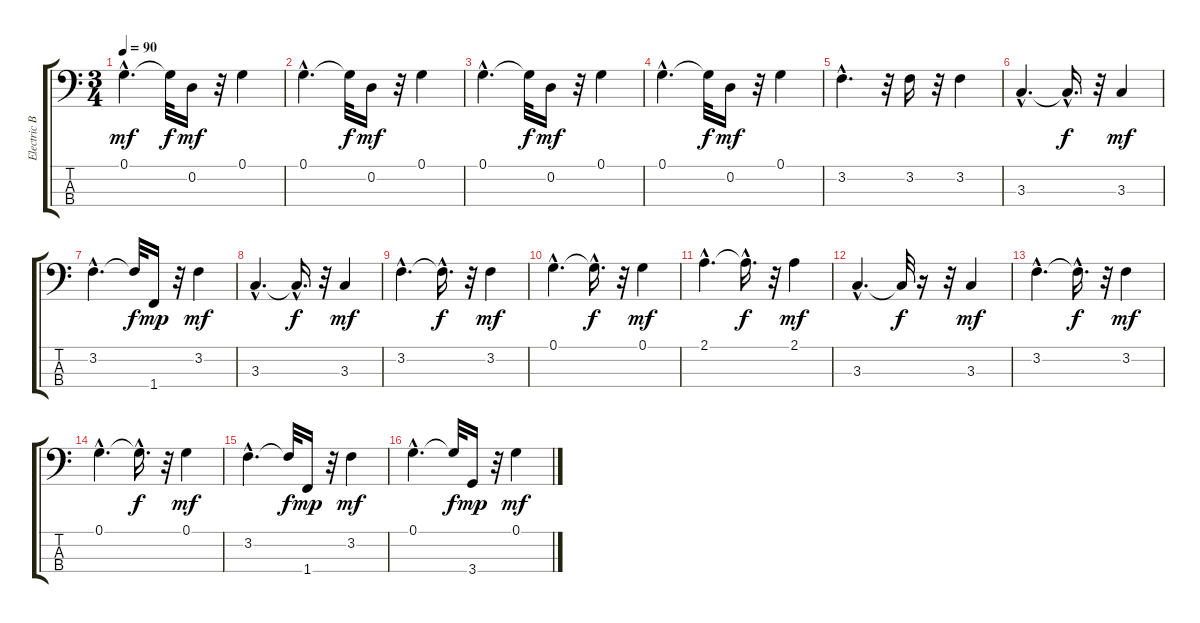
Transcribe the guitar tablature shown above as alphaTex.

\track ("Electric Bass" "Electric B") {instrument electricbassfinger}
\staff {score tabs}
\tuning (G2 D2 A1 E1) {hide}
\ts (3 4)
\tempo 90
\clef f4
\ks c
0.1{hac}.4{d dy mf} 0.1{t}.32{dy f} 0.2.16{dy mf} r.32 0.1.4 |
0.1{hac}.4{d} 0.1{t}.32{dy f} 0.2.16{dy mf} r.32 0.1.4 |
0.1{hac}.4{d} 0.1{t}.32{dy f} 0.2.16{dy mf} r.32 0.1.4 |
0.1{hac}.4{d} 0.1{t}.32{dy f} 0.2.16{dy mf} r.32 0.1.4 |
3.2{hac}.4{d} r.32 3.2.16 r.32 3.2.4 |
3.3{hac}.4{d} 3.3{hac t}.16{d dy f} r.32 3.3.4{dy mf} |
3.2{hac}.4{d} 3.2{t}.32{dy f} 1.4.16{dy mp} r.32 3.2.4{dy mf} |
3.3{hac}.4{d} 3.3{hac t}.16{d dy f} r.32 3.3.4{dy mf} |
3.2{hac}.4{d} 3.2{hac t}.16{d dy f} r.32 3.2.4{dy mf} |
0.1{hac}.4{d} 0.1{hac t}.16{d dy f} r.32 0.1.4{dy mf} |
2.1{hac}.4{d} 2.1{hac t}.16{d dy f} r.32 2.1.4{dy mf} |
3.3{hac}.4{d} 3.3{t}.32{dy f} r.16 r.32 3.3.4{dy mf} |
3.2{hac}.4{d} 3.2{hac t}.16{d dy f} r.32 3.2.4{dy mf} |
0.1{hac}.4{d} 0.1{hac t}.16{d dy f} r.32 0.1.4{dy mf} |
3.2{hac}.4{d} 3.2{t}.32{dy f} 1.4.16{dy mp} r.32 3.2.4{dy mf} |
0.1{hac}.4{d} 0.1{t}.32{dy f} 3.4.16{dy mp} r.32 0.1.4{dy mf}
